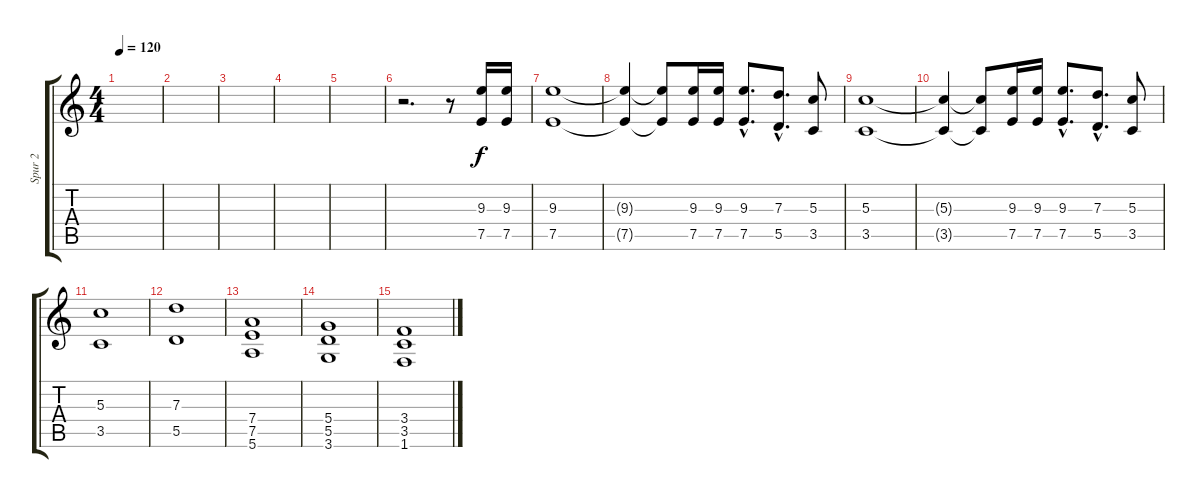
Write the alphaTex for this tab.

\track ("Spur 2" "Spur 2") {instrument distortionguitar}
\staff {score tabs}
\tuning (E4 B3 G3 D3 A2 E2) {hide}
\ts (4 4)
\tempo 120
\clef g2
\ks c
|
|
|
|
|
r.2{d} r.8 (9.3 7.5).16 (9.3 7.5).16 |
(9.3 7.5).1 |
(9.3{t} 7.5{t}).4 (9.3{t} 7.5{t}).8 (9.3 7.5).16 (9.3 7.5).16 (9.3{hac} 7.5{hac}).8{d} (7.3{hac} 5.5{hac}).8{d} (5.3 3.5).8 |
(5.3 3.5).1 |
(5.3{t} 3.5{t}).4 (5.3{t} 3.5{t}).8 (9.3 7.5).16 (9.3 7.5).16 (9.3{hac} 7.5{hac}).8{d} (7.3{hac} 5.5{hac}).8{d} (5.3 3.5).8 |
(5.3 3.5).1 |
(7.3 5.5).1 |
(7.4 7.5 5.6).1 |
(5.4 5.5 3.6).1 |
(3.4 3.5 1.6).1
